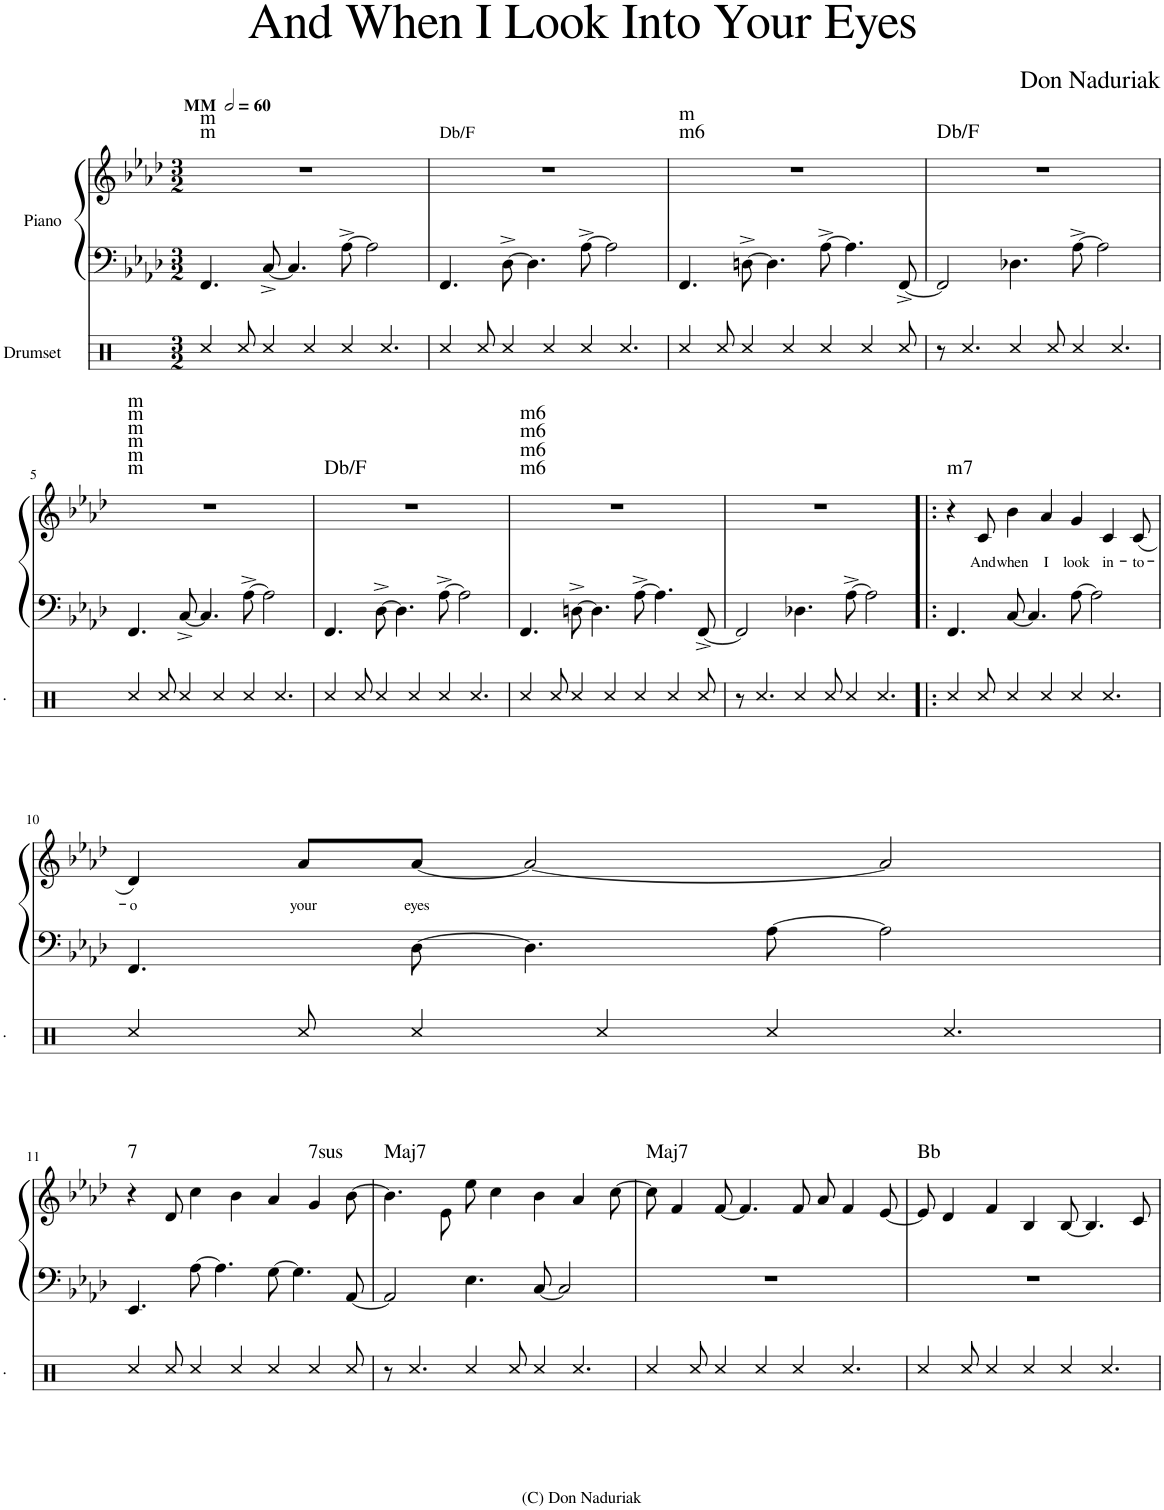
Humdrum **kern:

**kern	**kern	**kern	**text	**harte
*part2	*part1	*part1	*part1	*part1
*staff3	*staff2	*staff1	*staff1	*
*I"Drumset	*I"Piano	*	*	*
*	*I'Pno	*	*	*
*clefX	*clefF4	*clefG2	*	*
*k[]	*k[b-e-a-d-]	*k[b-e-a-d-]	*	*
*M3/2	*M3/2	*M3/2	*	*
*MM120	*MM120	*MM120	*	*
=1	=1	=1	=1	=1
!	!	!LO:TX:a:B:t=MM	!	!LO:H:n=1:kt=m
!	!	!	!	!LO:H:n=2:kt=m
4Rcc/	4.FF/	1.r	.	F:min F:min
8Rcc/	.	.	.	.
4Rcc/	[8C^/	.	.	.
.	4.C/]	.	.	.
4Rcc/	.	.	.	.
4Rcc/	[8A-^\	.	.	.
.	2A-\]	.	.	.
4.Rcc/	.	.	.	.
=2	=2	=2	=2	=2
4Rcc/	4.FF/	1.r	.	Db:maj/3
8Rcc/	.	.	.	.
4Rcc/	[8D-^\	.	.	.
.	4.D-\]	.	.	.
4Rcc/	.	.	.	.
4Rcc/	[8A-^\	.	.	.
.	2A-\]	.	.	.
4.Rcc/	.	.	.	.
=3	=3	=3	=3	=3
!	!	!	!	!LO:H:n=1:kt=m6
!	!	!	!	!LO:H:n=2:kt=m
4Rcc/	4.FF/	1.r	.	F:min6 F:min
8Rcc/	.	.	.	.
4Rcc/	[8Dn^\	.	.	.
.	4.D\]	.	.	.
4Rcc/	.	.	.	.
4Rcc/	[8A-^\	.	.	.
.	4.A-\]	.	.	.
4Rcc/	.	.	.	.
8Rcc/	[8FF^/	.	.	.
=4	=4	=4	=4	=4
8r	2FF/]	1.r	.	Db:maj/3
4.Rcc/	.	.	.	.
4Rcc/	4.D-X\	.	.	.
8Rcc/	.	.	.	.
4Rcc/	[8A-^\	.	.	.
.	2A-\]	.	.	.
4.Rcc/	.	.	.	.
!!LO:LB:g=z
=5	=5	=5	=5	=5
!	!	!	!	!LO:H:n=1:kt=m
!	!	!	!	!LO:H:n=2:kt=m
!	!	!	!	!LO:H:n=3:kt=m
!	!	!	!	!LO:H:n=4:kt=m
!	!	!	!	!LO:H:n=5:kt=m
!	!	!	!	!LO:H:n=6:kt=m
4Rcc/	4.FF/	1.r	.	F:min F:min F:min F:min F:min F:min
8Rcc/	.	.	.	.
4Rcc/	[8C^/	.	.	.
.	4.C/]	.	.	.
4Rcc/	.	.	.	.
4Rcc/	[8A-^\	.	.	.
.	2A-\]	.	.	.
4.Rcc/	.	.	.	.
=6	=6	=6	=6	=6
4Rcc/	4.FF/	1.r	.	Db:maj/3
8Rcc/	.	.	.	.
4Rcc/	[8D-^\	.	.	.
.	4.D-\]	.	.	.
4Rcc/	.	.	.	.
4Rcc/	[8A-^\	.	.	.
.	2A-\]	.	.	.
4.Rcc/	.	.	.	.
=7	=7	=7	=7	=7
!	!	!	!	!LO:H:n=1:kt=m6
!	!	!	!	!LO:H:n=2:kt=m6
!	!	!	!	!LO:H:n=3:kt=m6
!	!	!	!	!LO:H:n=4:kt=m6
4Rcc/	4.FF/	1.r	.	F:min6 F:min6 F:min6 F:min6
8Rcc/	.	.	.	.
4Rcc/	[8Dn^\	.	.	.
.	4.D\]	.	.	.
4Rcc/	.	.	.	.
4Rcc/	[8A-^\	.	.	.
.	4.A-\]	.	.	.
4Rcc/	.	.	.	.
8Rcc/	[8FF^/	.	.	.
=8	=8	=8	=8	=8
8r	2FF/]	1.r	.	.
4.Rcc/	.	.	.	.
4Rcc/	4.D-X\	.	.	.
8Rcc/	.	.	.	.
4Rcc/	[8A-^\	.	.	.
.	2A-\]	.	.	.
4.Rcc/	.	.	.	.
=9!|:	=9!|:	=9!|:	=9!|:	=9!|:
!	!	!	!	!LO:H:kt=m7
4Rcc/	4.FF/	4r	.	F:min7
!	!	!	!LO:LY:b	!
8Rcc/	.	8c/	And	.
!	!	!	!LO:LY:b	!
4Rcc/	[8C/	4b-\	when	.
.	4.C/]	.	.	.
!	!	!	!LO:LY:b	!
4Rcc/	.	4a-/	I	.
!	!	!	!LO:LY:b	!
4Rcc/	[8A-\	4g/	look	.
.	2A-\]	.	.	.
!	!	!	!LO:LY:b	!
4.Rcc/	.	4c/	-in-	.
!	!	!	!LO:LY:b	!
.	.	(8c/	-to-	.
!!LO:LB:g=z
=10	=10	=10	=10	=10
!	!	!	!LO:LY:b	!
4Rcc/	4.FF/	4d-/)	-o	.
!	!	!	!LO:LY:b	!
8Rcc/	.	8a-/L	your	.
!	!	!	!LO:LY:b	!
4Rcc/	[8D-\	[8a-/J	eyes	.
.	4.D-\]	2a-/_	.	.
4Rcc/	.	.	.	.
4Rcc/	[8A-\	.	.	.
.	2A-\]	2a-/]	.	.
4.Rcc/	.	.	.	.
!!LO:LB:g=z
=11	=11	=11	=11	=11
!	!	!	!	!LO:H:kt=7
4Rcc/	4.EE-/	4r	.	Eb:7
8Rcc/	.	8d-/	.	.
4Rcc/	[8A-\	4cc\	.	.
.	4.A-\]	.	.	.
4Rcc/	.	4b-\	.	.
4Rcc/	[8G\	4a-/	.	.
.	4.G\]	.	.	.
!	!	!	!	!LO:H:kt=7sus
4Rcc/	.	4g/	.	Eb:sus4(7)
8Rcc/	[8AA-/	[8b-\	.	.
=12	=12	=12	=12	=12
!	!	!	!	!LO:H:kt=Maj7
8r	2AA-/]	4.b-\]	.	Ab:maj7
4.Rcc/	.	.	.	.
.	.	8e-\	.	.
4Rcc/	4.E-\	8ee-\	.	.
.	.	4cc\	.	.
8Rcc/	.	.	.	.
4Rcc/	[8C/	4b-\	.	.
.	2C/]	.	.	.
4.Rcc/	.	4a-/	.	.
.	.	[8cc\	.	.
=13	=13	=13	=13	=13
!	!	!	!	!LO:H:kt=Maj7
4Rcc/	1.r	8cc\]	.	Db:maj7
.	.	4f/	.	.
8Rcc/	.	.	.	.
4Rcc/	.	[8f/	.	.
.	.	4.f/]	.	.
4Rcc/	.	.	.	.
4Rcc/	.	8f/	.	.
.	.	8a-/	.	.
4.Rcc/	.	4f/	.	.
.	.	[8e-/	.	.
=14	=14	=14	=14	=14
4Rcc/	1.r	8e-/]	.	Bb:maj
.	.	4d-/	.	.
8Rcc/	.	.	.	.
4Rcc/	.	4f/	.	.
4Rcc/	.	4B-/	.	.
4Rcc/	.	[8B-/	.	.
.	.	4.B-/]	.	.
4.Rcc/	.	.	.	.
.	.	8c/	.	.
=	=	=	=	=
*-	*-	*-	*-	*-
